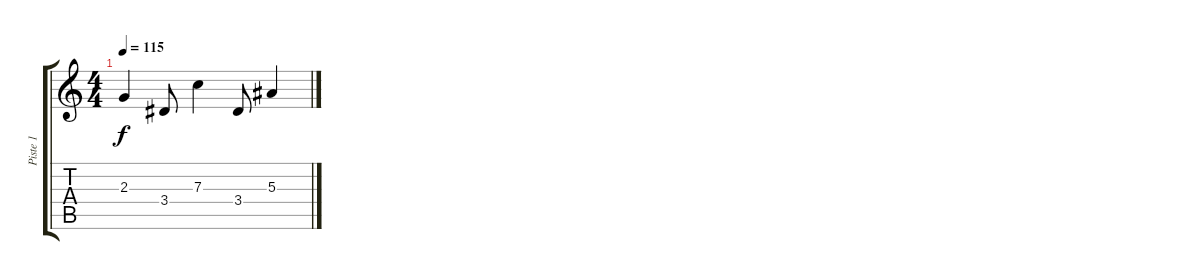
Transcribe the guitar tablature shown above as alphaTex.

\track ("Piste 1" "Piste 1") {instrument distortionguitar}
\staff {score tabs}
\tuning (D4 A3 F3 C3 G2 C2) {hide}
\ts (4 4)
\tempo 115
\clef g2
\ks c
2.3{t}.4{dy f} 3.4.8 7.3.4 3.4.8 5.3.4
